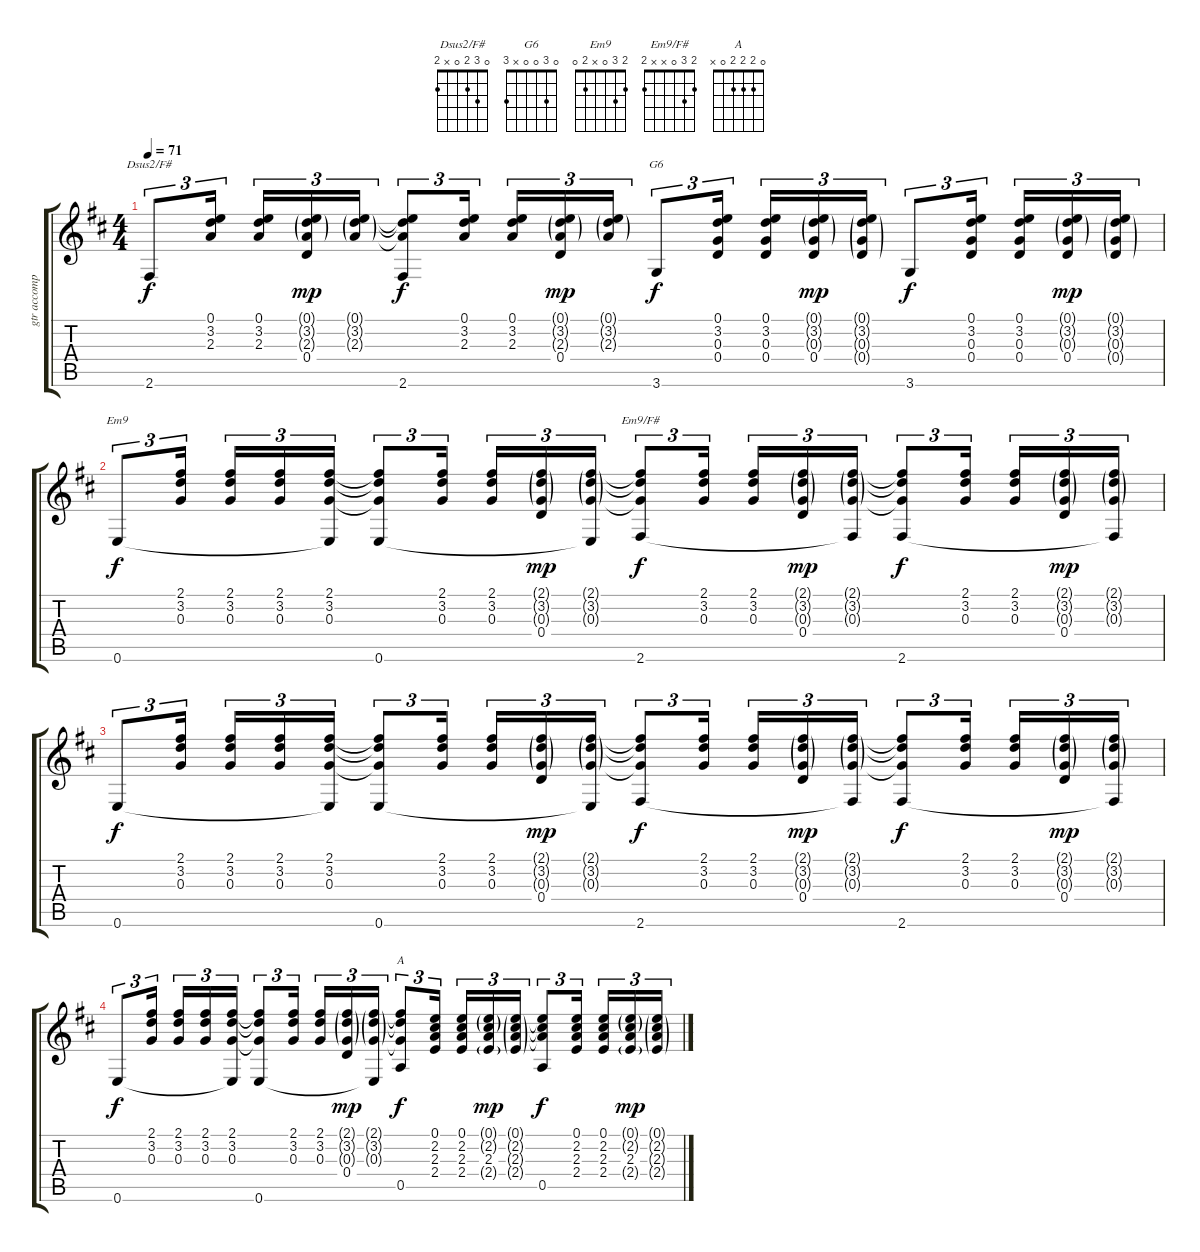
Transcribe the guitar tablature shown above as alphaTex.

\track ("gtr accompagnement" "gtr accomp") {instrument acousticguitarnylon}
\staff {score tabs}
\tuning (E4 B3 G3 D3 A2 E2) {hide}
\chord ("Dsus2/F#" 0 3 2 0 x 2)
\chord ("G6" 0 3 0 0 x 3)
\chord ("Em9" 2 3 0 x 2 0)
\chord ("Em9/F#" 2 3 0 x x 2)
\chord ("A" 0 2 2 2 0 x)
\ts (4 4)
\tempo 71
\clef g2
\ks d
2.6.8{tu (3 2) ch "Dsus2/F#" dy f} (0.1 3.2 2.3).16{tu (3 2)} (0.1 3.2 2.3).16{tu (3 2)} (0.1{g} 3.2{g} 2.3{g} 0.4).16{tu (3 2) dy mp} (0.1{g} 3.2{g} 2.3{g}).16{tu (3 2)} (0.1{t} 3.2{t} 2.3{t} 2.6).8{tu (3 2) dy f} (0.1 3.2 2.3).16{tu (3 2)} (0.1 3.2 2.3).16{tu (3 2)} (0.1{g} 3.2{g} 2.3{g} 0.4).16{tu (3 2) dy mp} (0.1{g} 3.2{g} 2.3{g}).16{tu (3 2)} 3.6.8{tu (3 2) ch "G6" dy f} (0.1 3.2 0.3 0.4).16{tu (3 2)} (0.1 3.2 0.3 0.4).16{tu (3 2)} (0.1{g} 3.2{g} 0.3{g} 0.4).16{tu (3 2) dy mp} (0.1{g} 3.2{g} 0.3{g} 0.4{g}).16{tu (3 2)} 3.6.8{tu (3 2) dy f} (0.1 3.2 0.3 0.4).16{tu (3 2)} (0.1 3.2 0.3 0.4).16{tu (3 2)} (0.1{g} 3.2{g} 0.3{g} 0.4).16{tu (3 2) dy mp} (0.1{g} 3.2{g} 0.3{g} 0.4{g}).16{tu (3 2)} |
0.6.8{tu (3 2) ch "Em9" dy f} (2.1 3.2 0.3).16{tu (3 2)} (2.1 3.2 0.3).16{tu (3 2)} (2.1 3.2 0.3).16{tu (3 2)} (2.1 3.2 0.3 0.6{t}).16{tu (3 2)} (2.1{t} 3.2{t} 0.3{t} 0.6).8{tu (3 2)} (2.1 3.2 0.3).16{tu (3 2)} (2.1 3.2 0.3).16{tu (3 2)} (2.1{g} 3.2{g} 0.3{g} 0.4).16{tu (3 2) dy mp} (2.1{g} 3.2{g} 0.3{g} 0.6{t}).16{tu (3 2)} (2.1{t} 3.2{t} 0.3{t} 2.6).8{tu (3 2) ch "Em9/F#" dy f} (2.1 3.2 0.3).16{tu (3 2)} (2.1 3.2 0.3).16{tu (3 2)} (2.1{g} 3.2{g} 0.3{g} 0.4).16{tu (3 2) dy mp} (2.1{g} 3.2{g} 0.3{g} 2.6{t}).16{tu (3 2)} (2.1{t} 3.2{t} 0.3{t} 2.6).8{tu (3 2) dy f} (2.1 3.2 0.3).16{tu (3 2)} (2.1 3.2 0.3).16{tu (3 2)} (2.1{g} 3.2{g} 0.3{g} 0.4).16{tu (3 2) dy mp} (2.1{g} 3.2{g} 0.3{g} 2.6{t}).16{tu (3 2)} |
0.6.8{tu (3 2) dy f} (2.1 3.2 0.3).16{tu (3 2)} (2.1 3.2 0.3).16{tu (3 2)} (2.1 3.2 0.3).16{tu (3 2)} (2.1 3.2 0.3 0.6{t}).16{tu (3 2)} (2.1{t} 3.2{t} 0.3{t} 0.6).8{tu (3 2)} (2.1 3.2 0.3).16{tu (3 2)} (2.1 3.2 0.3).16{tu (3 2)} (2.1{g} 3.2{g} 0.3{g} 0.4).16{tu (3 2) dy mp} (2.1{g} 3.2{g} 0.3{g} 0.6{t}).16{tu (3 2)} (2.1{t} 3.2{t} 0.3{t} 2.6).8{tu (3 2) dy f} (2.1 3.2 0.3).16{tu (3 2)} (2.1 3.2 0.3).16{tu (3 2)} (2.1{g} 3.2{g} 0.3{g} 0.4).16{tu (3 2) dy mp} (2.1{g} 3.2{g} 0.3{g} 2.6{t}).16{tu (3 2)} (2.1{t} 3.2{t} 0.3{t} 2.6).8{tu (3 2) dy f} (2.1 3.2 0.3).16{tu (3 2)} (2.1 3.2 0.3).16{tu (3 2)} (2.1{g} 3.2{g} 0.3{g} 0.4).16{tu (3 2) dy mp} (2.1{g} 3.2{g} 0.3{g} 2.6{t}).16{tu (3 2)} |
0.6.8{tu (3 2) dy f} (2.1 3.2 0.3).16{tu (3 2)} (2.1 3.2 0.3).16{tu (3 2)} (2.1 3.2 0.3).16{tu (3 2)} (2.1 3.2 0.3 0.6{t}).16{tu (3 2)} (2.1{t} 3.2{t} 0.3{t} 0.6).8{tu (3 2)} (2.1 3.2 0.3).16{tu (3 2)} (2.1 3.2 0.3).16{tu (3 2)} (2.1{g} 3.2{g} 0.3{g} 0.4).16{tu (3 2) dy mp} (2.1{g} 3.2{g} 0.3{g} 0.6{t}).16{tu (3 2)} (2.1{t} 3.2{t} 0.3{t} 0.5).8{tu (3 2) ch "A" dy f} (0.1 2.2 2.3 2.4).16{tu (3 2)} (0.1 2.2 2.3 2.4).16{tu (3 2)} (0.1{g} 2.2{g} 2.3 2.4{g}).16{tu (3 2) dy mp} (0.1{g} 2.2{g} 2.3{g} 2.4{g}).16{tu (3 2)} (0.1{t} 2.2{t} 2.3{t} 0.5).8{tu (3 2) dy f} (0.1 2.2 2.3 2.4).16{tu (3 2)} (0.1 2.2 2.3 2.4).16{tu (3 2)} (0.1{g} 2.2{g} 2.3 2.4{g}).16{tu (3 2) dy mp} (0.1{g} 2.2{g} 2.3{g} 2.4{g}).16{tu (3 2)}
